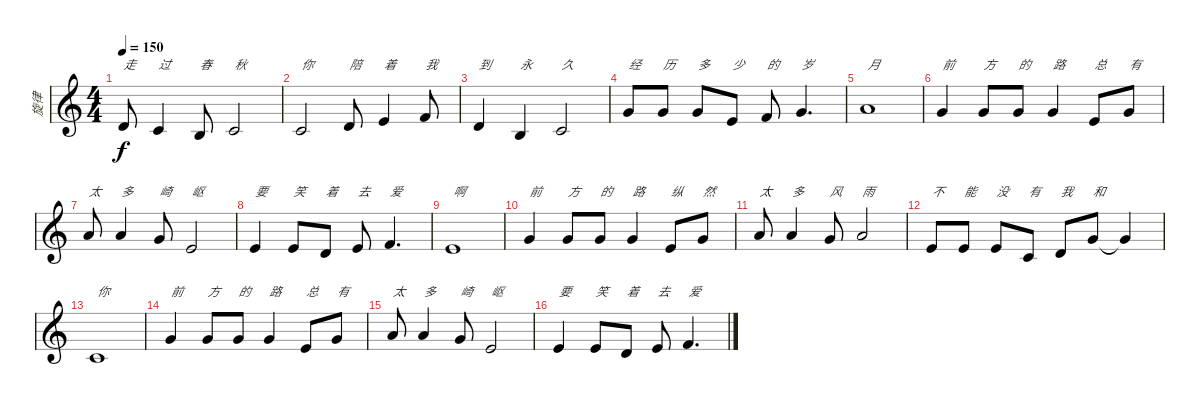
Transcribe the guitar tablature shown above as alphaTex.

\track ("旋律" "旋律") {instrument lead6voice}
\staff {score}
\tuning (E4 B3 G3 D3 A2 E2) {hide}
\ts (4 4)
\tempo 150
\clef g2
\ks c
3.2.8{txt "走" dy f} 1.2.4{txt "过"} 0.2.8{txt "春"} 1.2.2{txt "秋"} |
1.2.2{txt "你"} 3.2.8{txt "陪"} 0.1.4{txt "着"} 6.2.8{txt "我"} |
3.2.4{txt "到"} 0.2.4{txt "永"} 1.2.2{txt "久"} |
3.1.8{txt "经"} 3.1.8{txt "历"} 3.1.8{txt "多"} 0.1.8{txt "少"} 1.1.8{txt "的"} 3.1.4{d txt "岁"} |
5.1.1{txt "月"} |
3.1.4{txt "前"} 3.1.8{txt "方"} 3.1.8{txt "的"} 3.1.4{txt "路"} 0.1.8{txt "总"} 3.1.8{txt "有"} |
5.1.8{txt "太"} 5.1.4{txt "多"} 3.1.8{txt "崎"} 0.1.2{txt "岖"} |
0.1.4{txt "要"} 0.1.8{txt "笑"} 3.2.8{txt "着"} 0.1.8{txt "去"} 1.1.4{d txt "爱"} |
0.1.1{txt "啊"} |
3.1.4{txt "前"} 3.1.8{txt "方"} 3.1.8{txt "的"} 3.1.4{txt "路"} 0.1.8{txt "纵"} 3.1.8{txt "然"} |
5.1.8{txt "太"} 5.1.4{txt "多"} 3.1.8{txt "风"} 5.1.2{txt "雨"} |
0.1.8{txt "不"} 0.1.8{txt "能"} 0.1.8{txt "没"} 1.2.8{txt "有"} 3.2.8{txt "我"} 3.1.8{txt "和"} 3.1{t}.4 |
5.3.1{txt "你"} |
3.1.4{txt "前"} 3.1.8{txt "方"} 3.1.8{txt "的"} 3.1.4{txt "路"} 0.1.8{txt "总"} 3.1.8{txt "有"} |
5.1.8{txt "太"} 5.1.4{txt "多"} 3.1.8{txt "崎"} 0.1.2{txt "岖"} |
0.1.4{txt "要"} 0.1.8{txt "笑"} 3.2.8{txt "着"} 0.1.8{txt "去"} 1.1.4{d txt "爱"}
